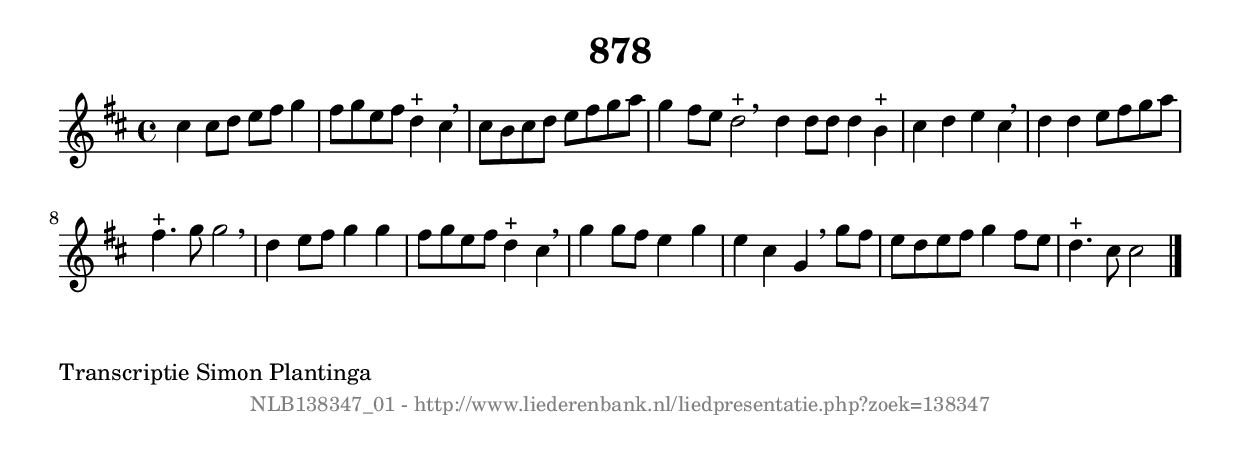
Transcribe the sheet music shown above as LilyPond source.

%
% produced by wce2krn 1.64 (7 June 2014)
%
\version"2.16"
#(append! paper-alist '(("long" . (cons (* 210 mm) (* 2000 mm)))))
#(set-default-paper-size "long")
sb = {\breathe}
mBreak = {\breathe }
bBreak = {\breathe }
x = {\once\override NoteHead #'style = #'cross }
gl=\glissando
itime={\override Staff.TimeSignature #'stencil = ##f }
ficta = {\once\set suggestAccidentals = ##t}
fine = {\once\override Score.RehearsalMark #'self-alignment-X = #1 \mark \markup {\italic{Fine}}}
dc = {\once\override Score.RehearsalMark #'self-alignment-X = #1 \mark \markup {\italic{D.C.}}}
dcf = {\once\override Score.RehearsalMark #'self-alignment-X = #1 \mark \markup {\italic{D.C. al Fine}}}
dcc = {\once\override Score.RehearsalMark #'self-alignment-X = #1 \mark \markup {\italic{D.C. al Coda}}}
ds = {\once\override Score.RehearsalMark #'self-alignment-X = #1 \mark \markup {\italic{D.S.}}}
dsf = {\once\override Score.RehearsalMark #'self-alignment-X = #1 \mark \markup {\italic{D.S. al Fine}}}
dsc = {\once\override Score.RehearsalMark #'self-alignment-X = #1 \mark \markup {\italic{D.S. al Coda}}}
pv = {\set Score.repeatCommands = #'((volta "1"))}
sv = {\set Score.repeatCommands = #'((volta "2"))}
tv = {\set Score.repeatCommands = #'((volta "3"))}
qv = {\set Score.repeatCommands = #'((volta "4"))}
xv = {\set Score.repeatCommands = #'((volta #f))}
\header{ tagline = ""
title = "878"
}
\score {{
\key d \major
\relative g'
{
\set melismaBusyProperties = #'()
\time 4/4
\tempo 4=120
\override Score.MetronomeMark #'transparent = ##t
\override Score.RehearsalMark #'break-visibility = #(vector #t #t #f)
cis4 cis8 d8 e8 fis8 g4 | fis8 g8 e8 fis8 d4^"+" cis4 \sb | cis8 b8 cis8 d8 e8 fis8 g8 a8 | g4 fis8 e8 d2^"+" \bar ":|:" \bBreak
d4 d8 d8 d4 b4^"+" | cis4 d4 e4 cis4 \sb | d4 d4 e8 fis8 g8 a8 | fis4.^"+" g8 g2 | \mBreak \bar "|"
d4 e8 fis8 g4 g4 | fis8 g8 e8 fis8 d4^"+" cis4 \sb | g'4 g8 fis8 e4 g4 | e4 cis4 g4 \mBreak
g'8 fis8 | e8 d8 e8 fis8 g4 fis8 e8 | d4.^"+" cis8 cis2 \bar "|."
 }}
 \midi { }
 \layout {
            indent = 0.0\cm
}
}
\markup { \wordwrap-string #" 
Transcriptie Simon Plantinga
"}
\markup { \vspace #0 } \markup { \with-color #grey \fill-line { \center-column { \smaller "NLB138347_01 - http://www.liederenbank.nl/liedpresentatie.php?zoek=138347" } } }
